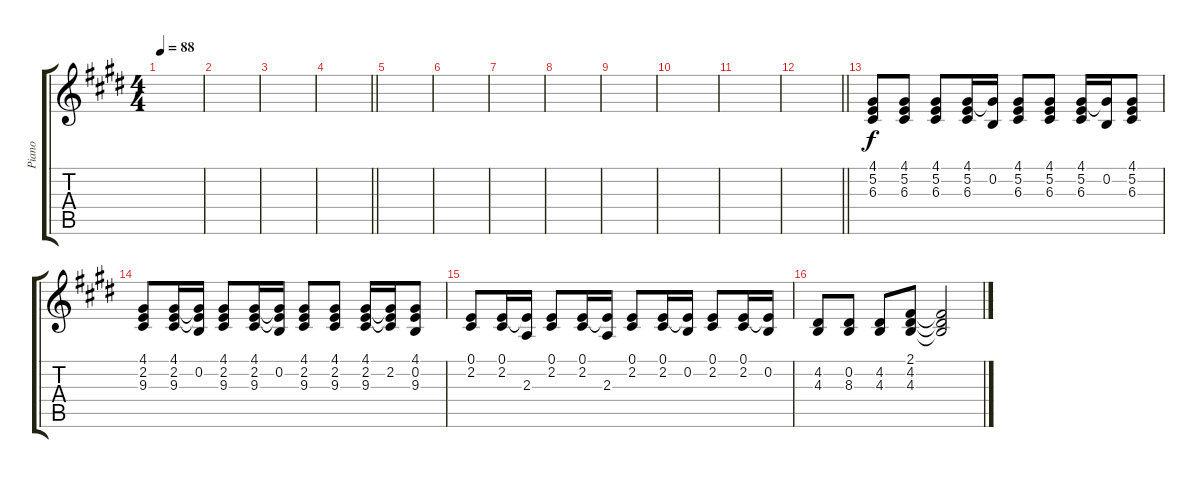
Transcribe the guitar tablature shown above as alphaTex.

\track ("Piano" "Piano") {instrument brightacousticpiano}
\staff {score tabs}
\tuning (E4 B3 G3 D3 A2 E2) {hide}
\ts (4 4)
\tempo 88
\clef g2
\ks e
|
|
|
\barLineRight lightlight
|
|
|
|
|
|
|
|
\barLineRight lightlight
|
(4.1 5.2 6.3).8 (4.1 5.2 6.3).8 (4.1 5.2 6.3).8 (4.1 5.2 6.3).16 (4.1{t} 0.2).16 (4.1 5.2 6.3).8 (4.1 5.2 6.3).8 (4.1 5.2 6.3).16 (4.1{t} 0.2).16 (4.1 5.2 6.3).8 |
(4.1 2.2 9.3).8 (4.1 2.2 9.3).16 (4.1{t} 0.2 9.3{t}).16 (4.1 2.2 9.3).8 (4.1 2.2 9.3).16 (4.1{t} 0.2 9.3{t}).16 (4.1 2.2 9.3).8 (4.1 2.2 9.3).8 (4.1 2.2 9.3).16 (4.1{t} 2.2 9.3{t}).16 (4.1 0.2 9.3).8 |
(0.1 2.2).8 (0.1 2.2).16 (0.1{t} 2.3).16 (0.1 2.2).8 (0.1 2.2).16 (0.1{t} 2.3).16 (0.1 2.2).8 (0.1 2.2).16 (0.1{t} 0.2).16 (0.1 2.2).8 (0.1 2.2).16 (0.1{t} 0.2).16 |
(4.2 4.3).8 (0.2 8.3).8 (4.2 4.3).8 (2.1 4.2 4.3).8 (2.1{t} 4.2{t} 4.3{t}).2
